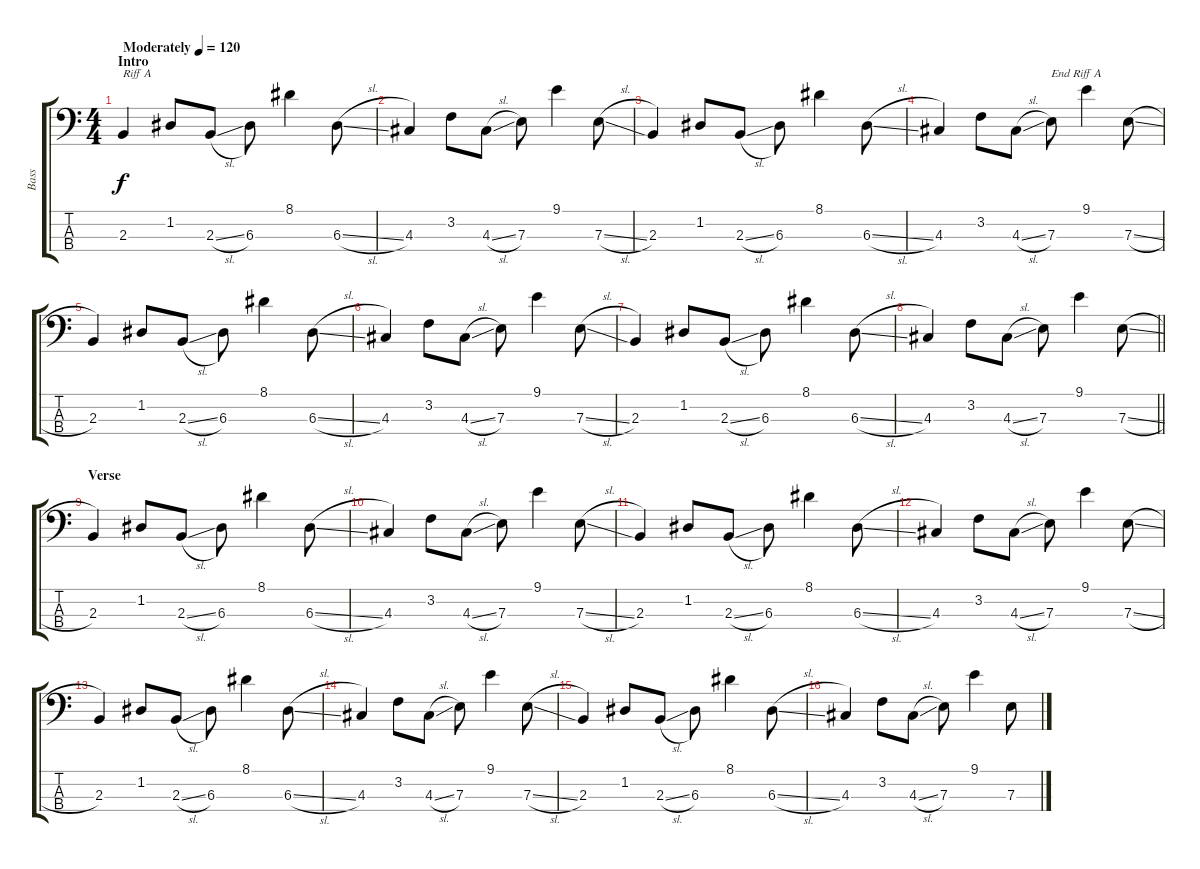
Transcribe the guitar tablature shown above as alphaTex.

\track ("Bass" "Bass") {instrument electricbassfinger}
\staff {score tabs}
\tuning (G2 D2 A1 E1) {hide}
\ts (4 4)
\section ("" "Intro")
\tempo (120 "Moderately")
\clef f4
\ks c
2.3.4{txt "Riff A" dy f instrument electricbassfinger} 1.2.8 2.3{sl}.8 6.3.8 8.1.4 6.3{sl}.8 |
4.3.4 3.2.8 4.3{sl}.8 7.3.8 9.1.4 7.3{sl}.8 |
2.3.4 1.2.8 2.3{sl}.8 6.3.8 8.1.4 6.3{sl}.8 |
4.3.4 3.2.8 4.3{sl}.8 7.3.8{txt "End Riff A"} 9.1.4 7.3{sl}.8 |
2.3.4 1.2.8 2.3{sl}.8 6.3.8 8.1.4 6.3{sl}.8 |
4.3.4 3.2.8 4.3{sl}.8 7.3.8 9.1.4 7.3{sl}.8 |
2.3.4 1.2.8 2.3{sl}.8 6.3.8 8.1.4 6.3{sl}.8 |
\barLineRight lightlight
4.3.4 3.2.8 4.3{sl}.8 7.3.8 9.1.4 7.3{sl}.8 |
\section ("" "Verse")
2.3.4 1.2.8 2.3{sl}.8 6.3.8 8.1.4 6.3{sl}.8 |
4.3.4 3.2.8 4.3{sl}.8 7.3.8 9.1.4 7.3{sl}.8 |
2.3.4 1.2.8 2.3{sl}.8 6.3.8 8.1.4 6.3{sl}.8 |
4.3.4 3.2.8 4.3{sl}.8 7.3.8 9.1.4 7.3{sl}.8 |
2.3.4 1.2.8 2.3{sl}.8 6.3.8 8.1.4 6.3{sl}.8 |
4.3.4 3.2.8 4.3{sl}.8 7.3.8 9.1.4 7.3{sl}.8 |
2.3.4 1.2.8 2.3{sl}.8 6.3.8 8.1.4 6.3{sl}.8 |
4.3.4 3.2.8 4.3{sl}.8 7.3.8 9.1.4 7.3{sl}.8
